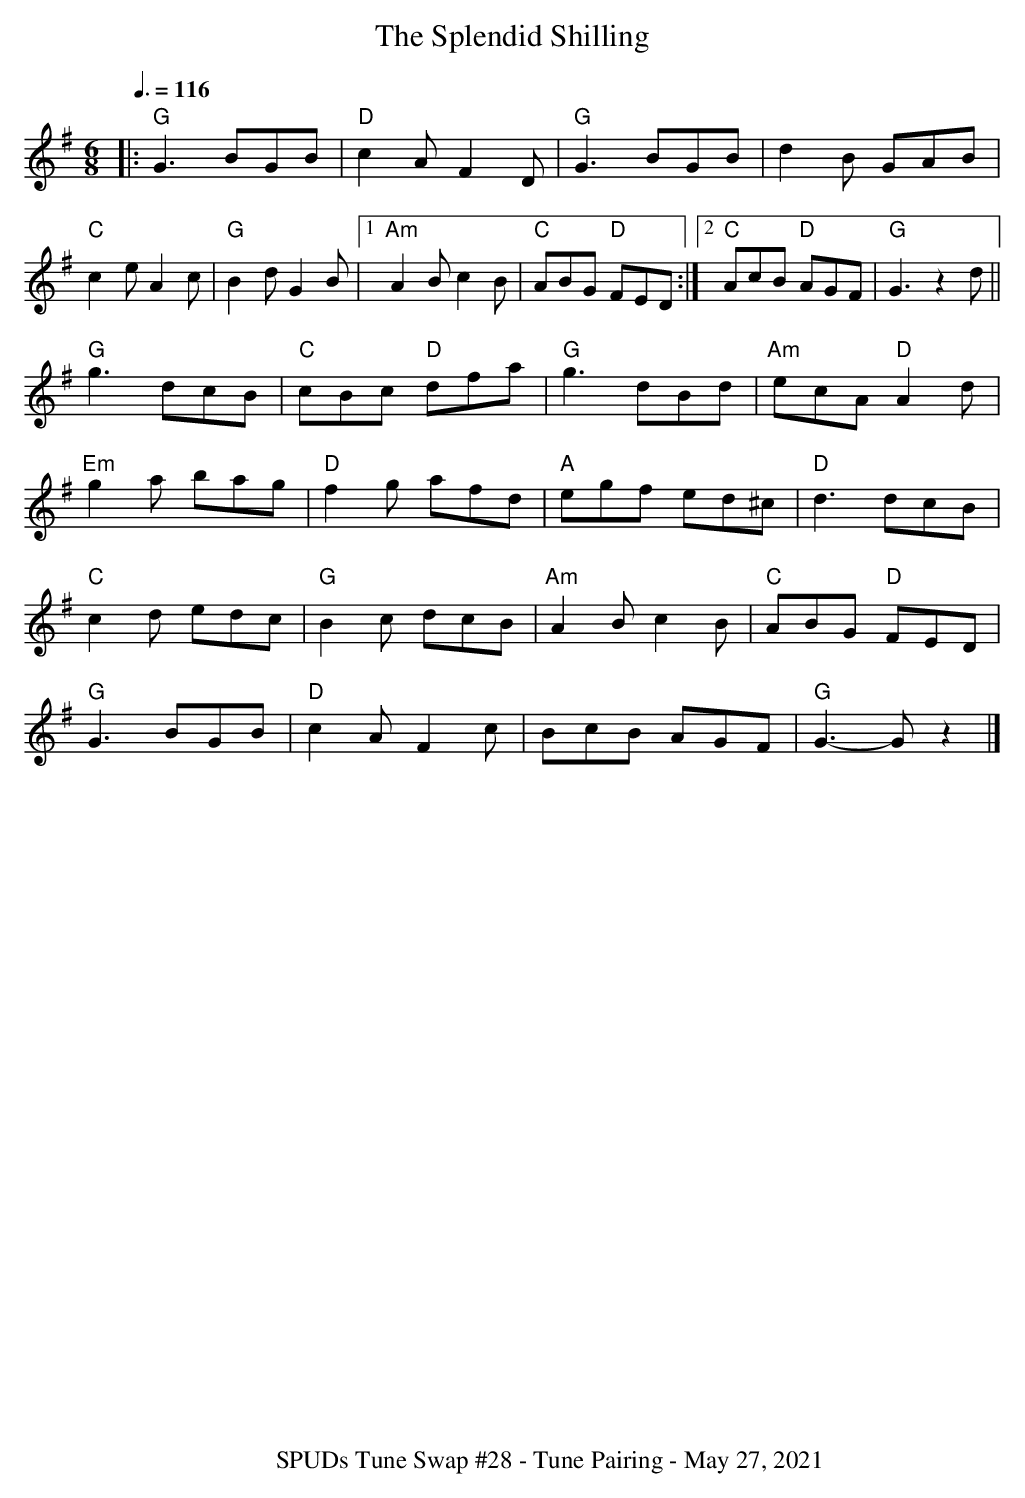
X:1
T: Splendid Shilling, The
M: 6/8
L: 1/8
K: Gmaj
Q: 3/8 = 116
|:"G" G3 BGB | "D" c2 A F2 D | "G" G3 BGB | d2B GAB |!
"C" c2e A2c | "G" B2d G2B |1 "Am" A2B c2B | "C" ABG "D"FED:|2"C"AcB "D"AGF | "G" G3 z2 d||!
"G" G'3 dcB | "C"cBc "D"dfA' | "G"g3 dBd | "Am" ecA "D"A2d |!
"Em" g2A' B'A'g | "D" f2g A'fd | "A" egf ed^c | "D" d3 dcB |!
"C" c2d edc | "G" B2c dcB | "Am" A2B c2B | "C"ABG "D"FED |!
"G" G3  BGB |"D" c2A F2c | BcB AGF | "G" G3-G z2|]!
